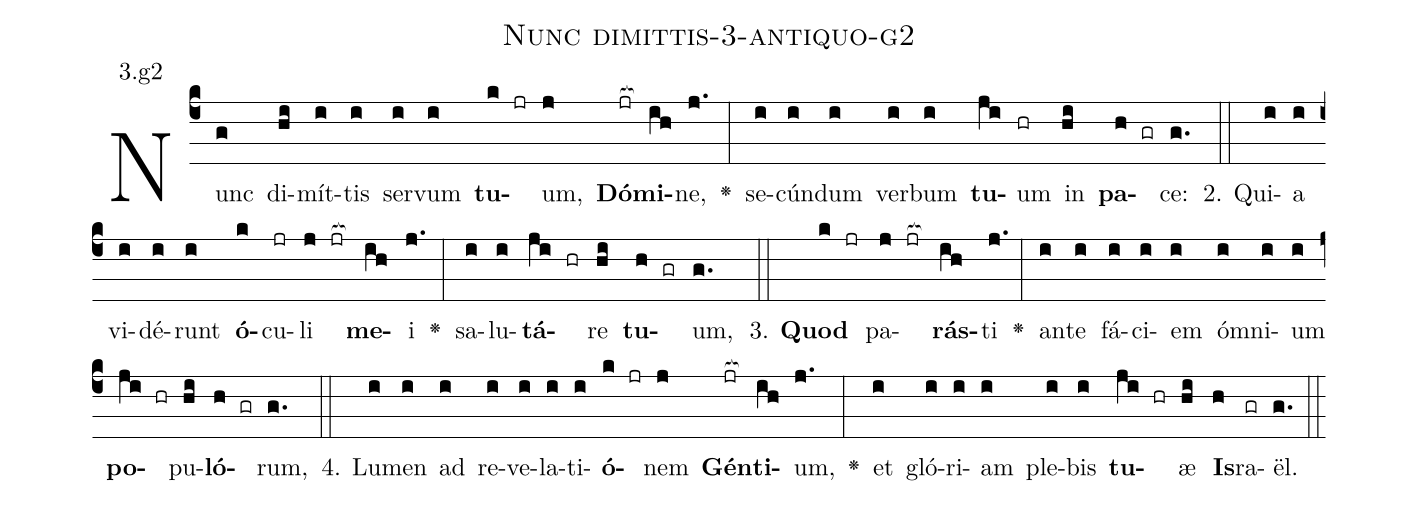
name: Nunc dimittis-3-antiquo-g2;
annotation: 3.g2;
%%
(c4)Nunc(g) di(hi)mít(i)tis(i) ser(i)vum(i) <b>tu</b>(k jr)um,(j) <b>Dó</b>(jr[ocb:1{])<b>mi</b>(ih[ocb:0}])ne,(j.) <v>\greheightstar</v>(:) se(i)cún(i)dum(i) ver(i)bum(i) <b>tu</b>(ji)um(hr) in(hi) <b>pa</b>(h gr)ce:(g.) (::)
2. Qui(i)a(i) vi(i)dé(i)runt(i) <b>ó</b>(k)cu(jr)li(j jr[ocb:1{]) <b>me</b>(ih[ocb:0}])i(j.) <v>\greheightstar</v>(:) sa(i)lu(i)<b>tá</b>(ji hr)re(hi) <b>tu</b>(h gr)um,(g.) (::)
3. <b>Quod</b>(k jr) pa(j jr[ocb:1{])<b>rás</b>(ih[ocb:0}])ti(j.) <v>\greheightstar</v>(:) an(i)te(i) fá(i)ci(i)em(i) óm(i)ni(i)um(i) <b>po</b>(ji hr)pu(hi)<b>ló</b>(h gr)rum,(g.) (::)
4. Lu(i)men(i) ad(i) re(i)ve(i)la(i)ti(i)<b>ó</b>(k jr)nem(j) <b>Gén</b>(jr[ocb:1{])<b>ti</b>(ih[ocb:0}])um,(j.) <v>\greheightstar</v>(:) et(i) gló(i)ri(i)am(i) ple(i)bis(i) <b>tu</b>(ji hr)æ(hi) <b>Is</b>(h)ra(gr)ël.(g.) (::)
